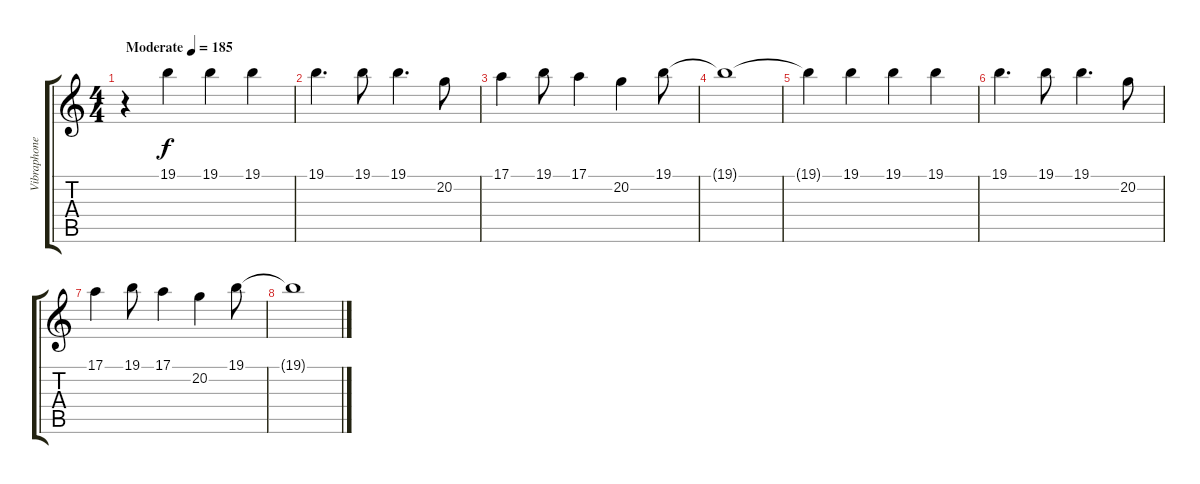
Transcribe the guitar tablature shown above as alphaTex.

\track ("Vibraphone 1" "Vibraphone") {instrument vibraphone}
\staff {score tabs}
\tuning (E4 B3 G3 D3 A2 E2) {hide}
\ts (4 4)
\tempo (185 "Moderate")
\clef g2
\ks c
r.4{dy f instrument vibraphone} 19.1.4 19.1.4 19.1.4 |
19.1.4{d} 19.1.8 19.1.4{d} 20.2.8 |
17.1.4 19.1.8 17.1.4 20.2.4 19.1.8 |
19.1{t}.1 |
19.1{t}.4 19.1.4 19.1.4 19.1.4 |
19.1.4{d} 19.1.8 19.1.4{d} 20.2.8 |
17.1.4 19.1.8 17.1.4 20.2.4 19.1.8 |
19.1{t}.1
